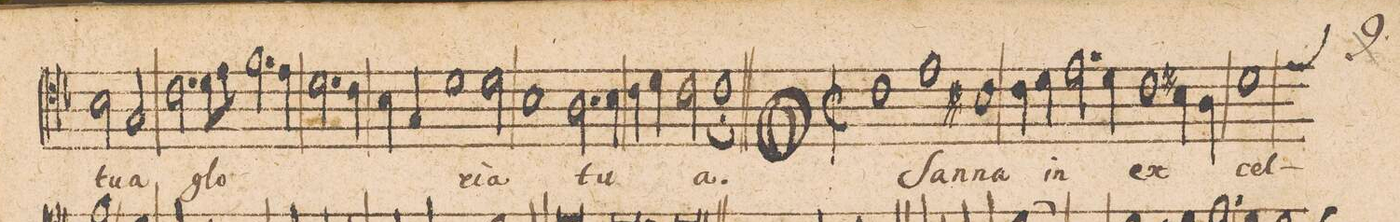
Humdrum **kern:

**kern	**text
*I"[ALTVS.]	*
*clefC4	*
*k[b-]	*
*met(c|)	*
*M2/1	*
2B-\	tu-
2G/	-a
=33-	=33-
2.c\	glo-
8d\L	.
8e\J	.
2.f\	.
4e\	.
=34-	=34-
2.d\	.
4c\	.
4B-\	.
4G/	.
1d\	.
=35-	=35-
2d\	-ri-
1B-	-a
=36-	=36-
2.A\	tu-
4B-\	.
4c\	.
4d\	.
2c\	.
=37-	=37-
1ryy	.
=38-	=38-
1c;<	-a
1ryy	.
=39||	=39||
*M2/1	*
*met(c|)	*
1c	O-
=40-	=40-
1e	-ſan-
1Bn	-na
=41-	=41-
4c\	in
4d\	.
2.e\	.
4d\	.
1c\	ex-
=42-	=42-
4Bn\	.
4A\	.
*custos:e	*
1d	-cel-
=43-	=43-
*-	*-
